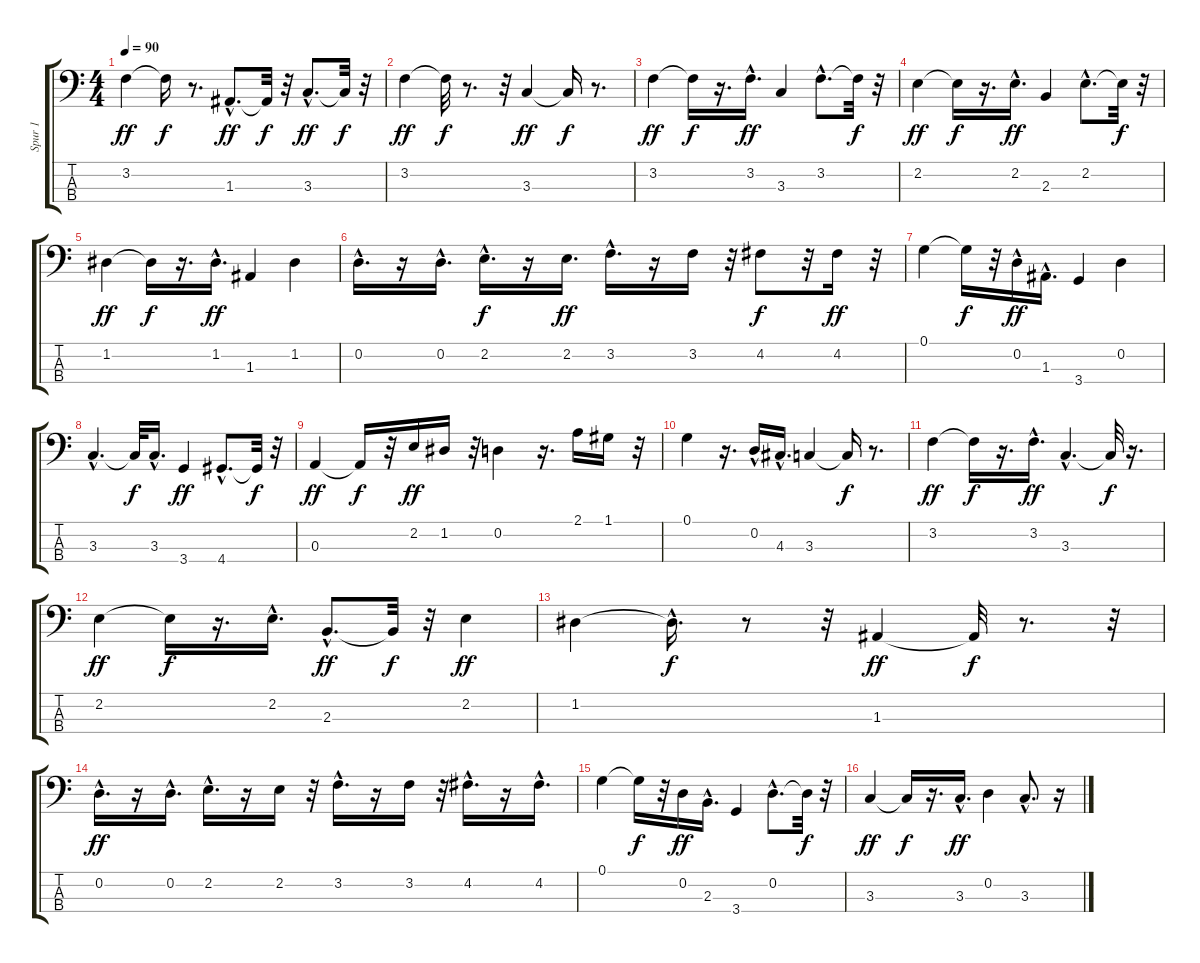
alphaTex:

\track ("Spur 1" "Spur 1") {instrument electricbasspick}
\staff {score tabs}
\tuning (G2 D2 A1 E1) {hide}
\ts (4 4)
\tempo 90
\clef f4
\ks c
3.2.4{dy ff} 3.2{t}.16{dy f} r.8{d} 1.3{hac}.8{d dy ff} 1.3{t}.32{dy f} r.32 3.3{hac}.8{d dy ff} 3.3{t}.32{dy f} r.32 |
3.2.4{dy ff} 3.2{t}.32{dy f} r.8{d} r.32 3.3.4{dy ff} 3.3{t}.16{dy f} r.8{d} |
3.2.4{dy ff} 3.2{t}.16{dy f} r.16{d} 3.2{hac}.16{d dy ff} 3.3.4 3.2{hac}.8{d} 3.2{t}.32{dy f} r.32 |
2.2.4{dy ff} 2.2{t}.16{dy f} r.16{d} 2.2{hac}.16{d dy ff} 2.3.4 2.2{hac}.8{d} 2.2{t}.32{dy f} r.32 |
1.2.4{dy ff} 1.2{t}.16{dy f} r.16{d} 1.2{hac}.16{d dy ff} 1.3.4 1.2.4 |
0.2{hac}.16{d} r.16 0.2{hac}.16{d} 2.2{hac}.16{d dy f} r.16 2.2.16{d dy ff} 3.2{hac}.16{d} r.16 3.2.16 r.32 4.2.8{dy f} r.32 4.2.16{dy ff} r.32 |
0.1.4 0.1{t}.16{dy f} r.32 0.2{hac}.16{dy ff} 1.3{hac}.16{d} 3.4.4 0.2.4 |
3.3{hac}.4{d} 3.3{t}.32{dy f} 3.3{hac}.16{d} 3.4.4{dy ff} 4.4{hac}.8{d} 4.4{t}.32{dy f} r.32 |
0.3.4{dy ff} 0.3{t}.16{dy f} r.32 2.2.16{dy ff} 1.2.16 r.32 0.2.4 r.16{d} 2.1.16 1.1.16 r.32 |
0.1.4 r.16{d} 0.2{hac}.16 4.3{hac}.16{d} 3.3.4 3.3{t}.16{dy f} r.8{d} |
3.2.4{dy ff} 3.2{t}.16{dy f} r.16{d} 3.2{hac}.16{d dy ff} 3.3{hac}.4{d} 3.3{t}.32{dy f} r.16{d} |
2.2.4{dy ff} 2.2{t}.16{dy f} r.16{d} 2.2{hac}.16{d} 2.3{hac}.8{d dy ff} 2.3{t}.32{dy f} r.32 2.2.4{dy ff} |
1.2.4 1.2{hac t}.16{d dy f} r.8 r.32 1.3.4{dy ff} 1.3{t}.32{dy f} r.8{d} r.32 |
0.2{hac}.16{d dy ff} r.16 0.2{hac}.16{d} 2.2{hac}.16{d} r.16 2.2.16 r.32 3.2{hac}.16{d} r.16 3.2.16 r.32 4.2{hac}.16{d} r.16 4.2{hac}.16{d} |
0.1.4 0.1{t}.16{dy f} r.32 0.2.16{dy ff} 2.3{hac}.16{d} 3.4.4 0.2{hac}.8{d} 0.2{t}.32{dy f} r.32 |
3.3.4{dy ff} 3.3{t}.16{dy f} r.16{d} 3.3{hac}.16{d dy ff} 0.2.4 3.3{hac}.8{d} r.16
